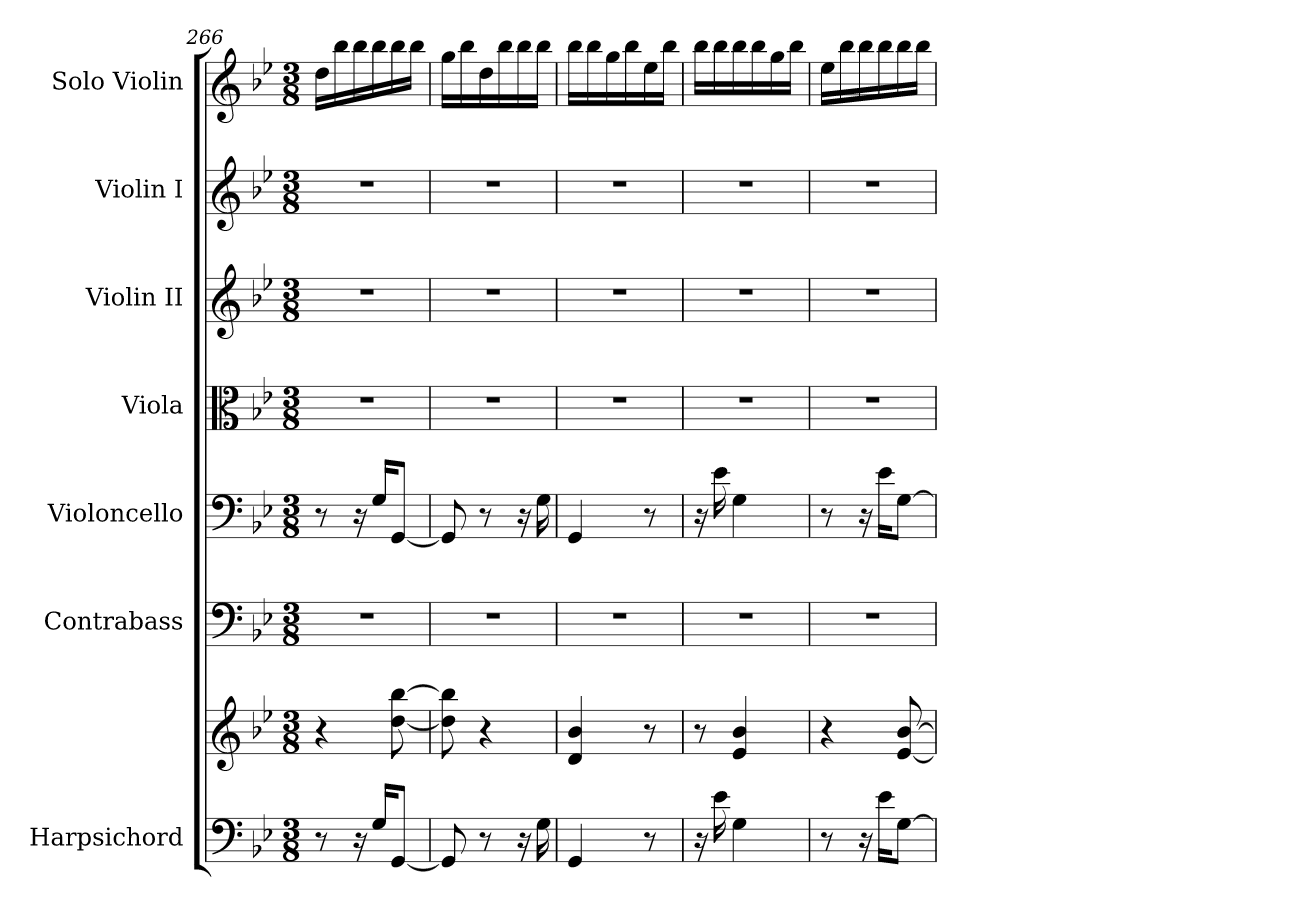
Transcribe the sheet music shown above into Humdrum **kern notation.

**kern	**kern	**kern	**kern	**kern	**kern	**kern	**kern
*part7	*part7	*part6	*part5	*part4	*part3	*part2	*part1
*staff8	*staff7	*staff6	*staff5	*staff4	*staff3	*staff2	*staff1
*I"Harpsichord	*	*I"Contrabass	*I"Violoncello	*I"Viola	*I"Violin II	*I"Violin I	*I"Solo Violin
*I'Hch.	*	*I'Cb.	*I'Vc.	*I'Vla.	*I'Vln. II	*I'Vln. I	*I'Vln.
*clefF4	*clefG2	*clefF4	*clefF4	*clefC3	*clefG2	*clefG2	*clefG2
*	*	*ITrd7c12	*	*	*	*	*
*k[b-e-]	*k[b-e-]	*k[b-e-]	*k[b-e-]	*k[b-e-]	*k[b-e-]	*k[b-e-]	*k[b-e-]
*M3/8	*M3/8	*M3/8	*M3/8	*M3/8	*M3/8	*M3/8	*M3/8
=266	=266	=266	=266	=266	=266	=266	=266
8r	4r	4.r	8r	4.r	4.r	4.r	16dd\LL
.	.	.	.	.	.	.	16bb-\
16r	.	.	16r	.	.	.	16bb-\
16G/KL	.	.	16G/KL	.	.	.	16bb-\
[8GG/J	[8dd\ [8bb-\	.	[8GG/J	.	.	.	16bb-\
.	.	.	.	.	.	.	16bb-\JJ
=267	=267	=267	=267	=267	=267	=267	=267
8GG/]	8dd\] 8bb-\]	4.r	8GG/]	4.r	4.r	4.r	16gg\LL
.	.	.	.	.	.	.	16bb-\
8r	4r	.	8r	.	.	.	16dd\
.	.	.	.	.	.	.	16bb-\
16r	.	.	16r	.	.	.	16bb-\
16G\	.	.	16G\	.	.	.	16bb-\JJ
=268	=268	=268	=268	=268	=268	=268	=268
4GG/	4d/ 4b-/	4.r	4GG/	4.r	4.r	4.r	16bb-\LL
.	.	.	.	.	.	.	16bb-\
.	.	.	.	.	.	.	16gg\
.	.	.	.	.	.	.	16bb-\
8r	8r	.	8r	.	.	.	16ee-\
.	.	.	.	.	.	.	16bb-\JJ
!!LO:PB:g=z
=269	=269	=269	=269	=269	=269	=269	=269
16r	8r	4.r	16r	4.r	4.r	4.r	16bb-\LL
16e-\	.	.	16e-\	.	.	.	16bb-\
4G\	4e-/ 4b-/	.	4G\	.	.	.	16bb-\
.	.	.	.	.	.	.	16bb-\
.	.	.	.	.	.	.	16gg\
.	.	.	.	.	.	.	16bb-\JJ
=270	=270	=270	=270	=270	=270	=270	=270
8r	4r	4.r	8r	4.r	4.r	4.r	16ee-\LL
.	.	.	.	.	.	.	16bb-\
16r	.	.	16r	.	.	.	16bb-\
16e-\KL	.	.	16e-\KL	.	.	.	16bb-\
[8G\J	[8e-/ [8b-/	.	[8G\J	.	.	.	16bb-\
.	.	.	.	.	.	.	16bb-\JJ
=	=	=	=	=	=	=	=
*-	*-	*-	*-	*-	*-	*-	*-
